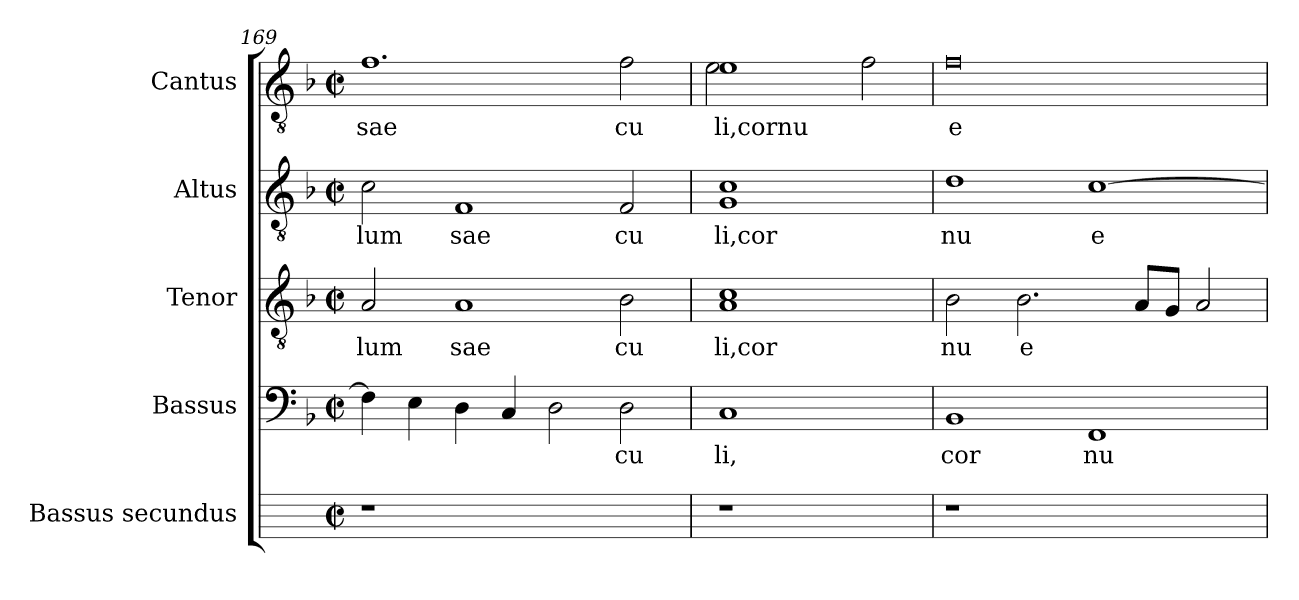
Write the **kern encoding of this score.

**kern	**kern	**text	**kern	**text	**kern	**text	**kern	**text
*part5	*part4	*part4	*part3	*part3	*part2	*part2	*part1	*part1
*staff5	*staff4	*staff4	*staff3	*staff3	*staff2	*staff2	*staff1	*staff1
*I"Bassus  secundus	*I"Bassus	*	*I"Tenor	*	*I"Altus	*	*I"Cantus	*
*	*I'B	*	*I'T	*	*I'A	*	*I'C	*
!!LO:PB:g=z
*	*clefF4	*	*clefGv2	*	*clefGv2	*	*clefGv2	*
*k[]	*k[b-]	*	*k[b-]	*	*k[b-]	*	*k[b-]	*
*C:	*F:	*	*F:	*	*F:	*	*F:	*
*M2/2	*M2/2	*	*M2/2	*	*M2/2	*	*M2/2	*
*met(c|)	*met(c|)	*	*met(c|)	*	*met(c|)	*	*met(c|)	*
=169	=169	=169	=169	=169	=169	=169	=169	=169
!	!	!LO:LY:b:cj	!	!LO:LY:b:cj	!	!LO:LY:b:cj	!	!LO:LY:b:cj
1r	4F\]	.	2A/	-lum	2c\	lum	1.f	sae
!	!	!LO:LY:b:cj	!	!	!	!	!	!
.	4E\	.	.	.	.	.	.	.
!	!	!LO:LY:b:cj	!	!LO:LY:b:cj	!	!LO:LY:b:cj	!	!
.	4D\	.	1A	sae	1F	sae	.	.
!	!	!LO:LY:b:cj	!	!	!	!	!	!
.	4C/	.	.	.	.	.	.	.
!	!	!LO:LY:b:cj	!	!	!	!	!	!
1ryy	2D\	.	.	.	.	.	.	.
!	!	!LO:LY:b:cj	!	!LO:LY:b:cj	!	!LO:LY:b:cj	!	!LO:LY:b:cj
.	2D\	cu	2B-\	cu	2F/	cu	2f\	cu
=170	=170	=170	=170	=170	=170	=170	=170	=170
!	!	!LO:LY:b:cj	!	!LO:LY:b:cj	!	!LO:LY:b:cj	!	!LO:LY:b:cj
*	*	*	*	*	*	*	*^	*
1r	1C	li,	1c 1A	li,cor	1G 1c	li,cor	1e	2e\	li,cornu
.	.	.	.	.	.	.	.	1ryy	.
!	!	!	!	!	!	!	!	!	!LO:LY:b:cj
2ryy	2ryy	.	2ryy	.	2ryy	.	2f\	.	.
*	*	*	*	*	*	*	*v	*v	*
=171	=171	=171	=171	=171	=171	=171	=171	=171
!	!	!LO:LY:b:cj	!	!LO:LY:b:cj	!	!LO:LY:b:cj	!	!LO:LY:b:cj
1r	1BB-	cor	2B-\	nu	1d	nu	0f	e
!	!	!	!	!LO:LY:b:cj	!	!	!	!
.	.	.	2.B-\	e	.	.	.	.
!	!	!LO:LY:b:cj	!	!	!	!LO:LY:b:cj	!	!
1ryy	1FF	nu	.	.	[>1c	e	.	.
!	!	!	!	!LO:LY:b:cj	!	!	!	!
.	.	.	8A/L	.	.	.	.	.
!	!	!	!	!LO:LY:b:cj	!	!	!	!
.	.	.	8G/J	.	.	.	.	.
!	!	!	!	!LO:LY:b:cj	!	!	!	!
.	.	.	2A/	.	.	.	.	.
=	=	=	=	=	=	=	=	=
*-	*-	*-	*-	*-	*-	*-	*-	*-
